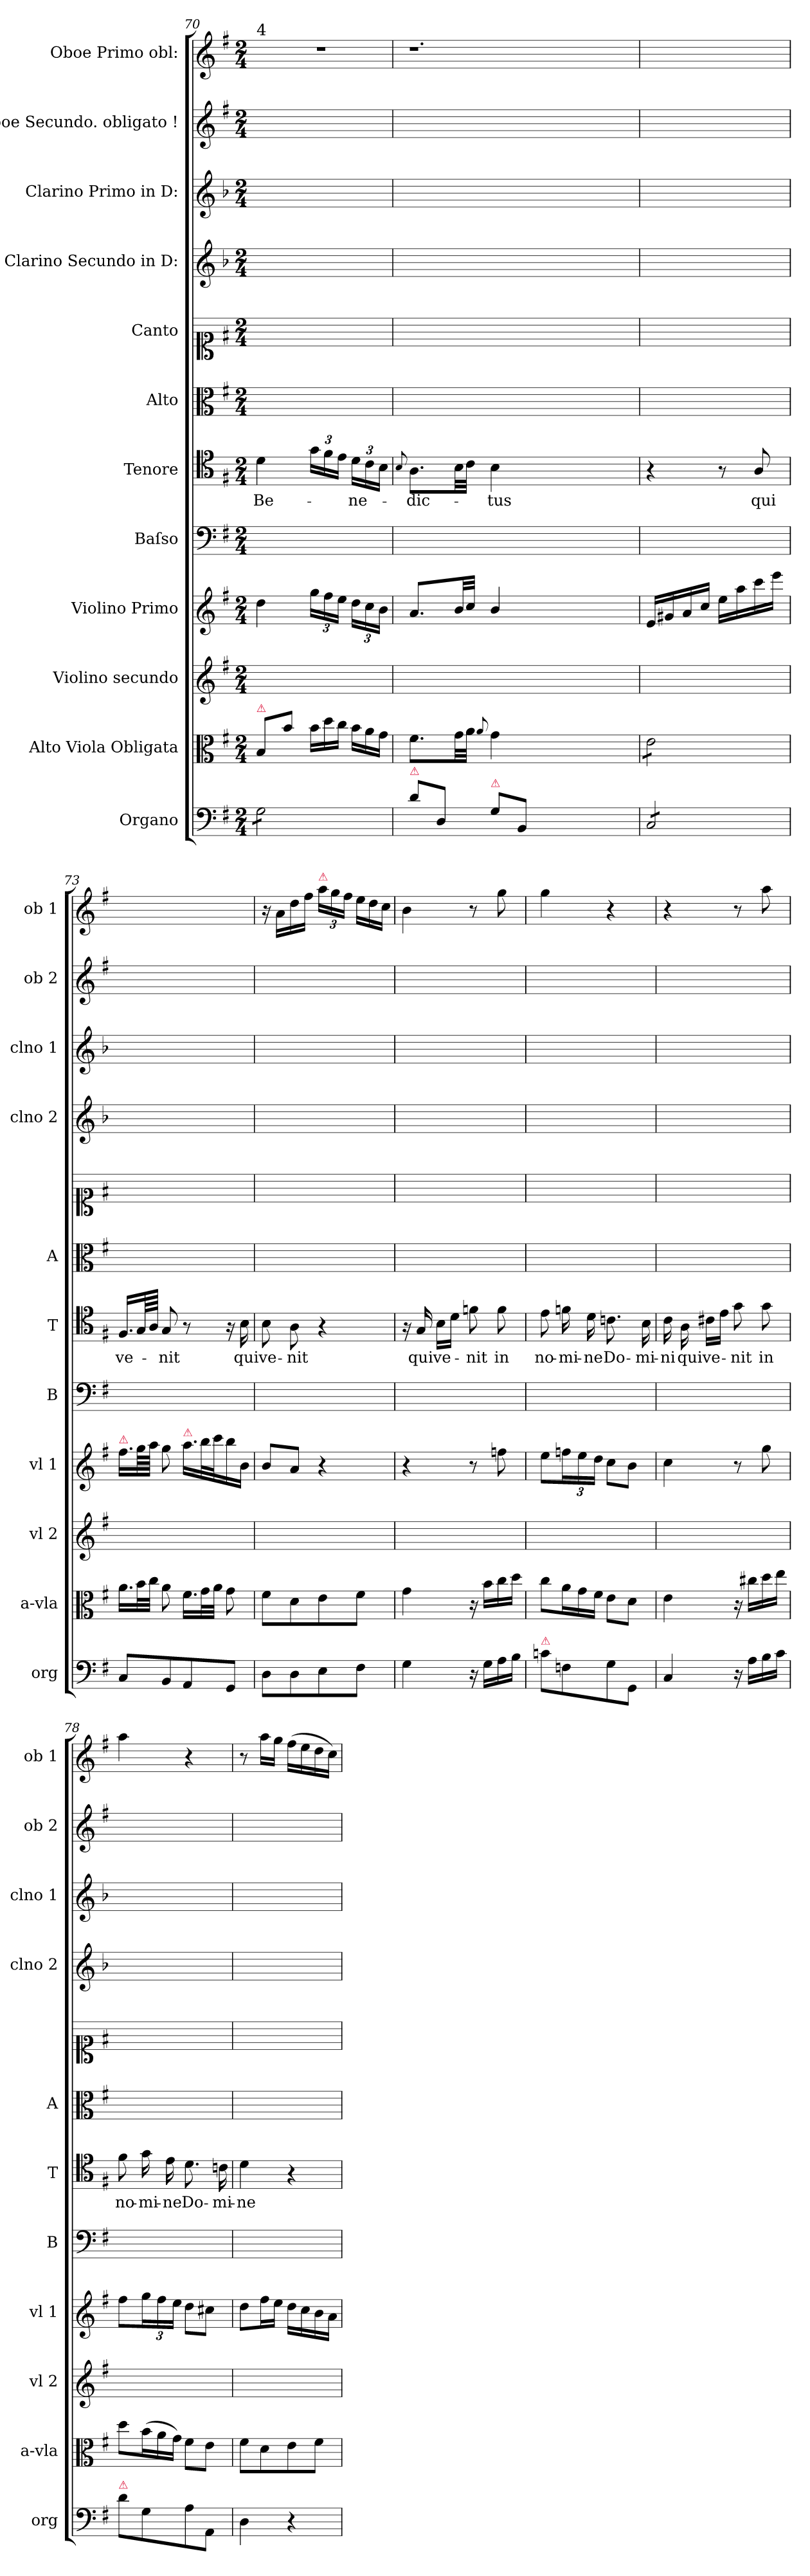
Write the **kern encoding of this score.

**kern	**kern	**kern	**kern	**kern	**kern	**text	**kern	**kern	**kern	**kern	**kern	**kern
*part12	*part11	*part10	*part9	*part8	*part7	*part7	*part6	*part5	*part4	*part3	*part2	*part1
*staff12	*staff11	*staff10	*staff9	*staff8	*staff7	*staff7	*staff6	*staff5	*staff4	*staff3	*staff2	*staff1
*I"Organo	*I"Alto Viola Obligata	*I"Violino secundo	*I"Violino Primo	*I"Baſso	*I"Tenore	*	*I"Alto	*I"Canto	*I"Clarino Secundo in D:	*I"Clarino Primo in D:	*I"Oboe Secundo. obligato !	*I"Oboe Primo obl:
*I'org	*I'a-vla	*I'vl 2	*I'vl 1	*I'B	*I'T	*	*I'A	*	*I'clno 2	*I'clno 1	*I'ob 2	*I'ob 1
*clefF4	*clefC3	*clefG2	*clefG2	*clefF4	*clefC4	*	*clefC3	*clefC1	*clefG2	*clefG2	*clefG2	*clefG2
*	*	*	*	*	*	*	*	*	*ITrd-1c-2	*ITrd-1c-2	*	*
*k[f#]	*k[f#]	*k[f#]	*k[f#]	*k[f#]	*k[f#]	*	*k[f#]	*k[f#]	*k[f#]	*k[f#]	*k[f#]	*k[f#]
*M2/4	*M2/4	*M2/4	*M2/4	*M2/4	*M2/4	*	*M2/4	*M2/4	*M2/4	*M2/4	*M2/4	*M2/4
=70	=70	=70	=70	=70	=70	=70	=70	=70	=70	=70	=70	=70
!	!	!	!	!	!	!	!	!	!	!	!	!LO:TX:a:t=4
!	!LO:TX:a:color=crimson:t=⚠	!	!	!	!	!	!	!	!	!	!	!
*tremolo	*	*	*	*	*	*	*	*	*	*	*	*
8G\L	8B/L	2ryy	4dd\	2ryy	4d\	Be-	2ryy	2ryy	2ryy	2ryy	2ryy	2r
8G\	8b\J	.	.	.	.	.	.	.	.	.	.	.
*	*Xtuplet	*	*	*	*	*	*	*	*	*	*	*
8G\	24b\LL	.	24gg\LL	.	24g\LL	.	.	.	.	.	.	.
.	24dd\	.	24ff#\	.	24f#\	.	.	.	.	.	.	.
.	24cc\JJ	.	24ee\JJ	.	24e\JJ	.	.	.	.	.	.	.
8G\J	24b\LL	.	24dd\LL	.	24d\LL	-ne-	.	.	.	.	.	.
*Xtremolo	*	*	*	*	*	*	*	*	*	*	*	*
.	24a\	.	24cc\	.	24c\	.	.	.	.	.	.	.
.	24g\JJ	.	24b\JJ	.	24B\JJ	.	.	.	.	.	.	.
=71	=71	=71	=71	=71	=71	=71	=71	=71	=71	=71	=71	=71
.	.	.	.	.	8qqB/	.	.	.	.	.	.	.
!LO:TX:a:color=crimson:t=⚠	!	!	!	!	!	!	!	!	!	!	!	!
8d\L	8.f#\L	2ryy	8.a/L	2ryy	8.A\L	-dic-	2ryy	2ryy	2ryy	2ryy	2ryy	1.r
8D/J	.	.	.	.	.	.	.	.	.	.	.	.
.	32g\LL	.	32b/LL	.	32B\LL	.	.	.	.	.	.	.
.	32a\JJJ	.	32cc/JJJ	.	32c\JJJ	.	.	.	.	.	.	.
.	8qqa/	.	.	.	.	.	.	.	.	.	.	.
!LO:TX:a:color=crimson:t=⚠	!	!	!	!	!	!	!	!	!	!	!	!
8G\L	4g\	.	4b/	.	4B\	-tus	.	.	.	.	.	.
8BB/J	.	.	.	.	.	.	.	.	.	.	.	.
1ryy	1ryy	1ryy	1ryy	1ryy	1ryy	.	1ryy	1ryy	1ryy	1ryy	1ryy	.
=72	=72	=72	=72	=72	=72	=72	=72	=72	=72	=72	=72	=72
*tremolo	*	*	*	*	*	*	*	*	*	*	*	*
*	*tremolo	*	*	*	*	*	*	*	*	*	*	*
8C/L	8e\L	2ryy	16e/LL	2ryy	4r	.	2ryy	2ryy	2ryy	2ryy	2ryy	2ryy
.	.	.	16g#X/	.	.	.	.	.	.	.	.	.
8C/	8e\	.	16a/	.	.	.	.	.	.	.	.	.
.	.	.	16cc/JJ	.	.	.	.	.	.	.	.	.
8C/	8e\	.	16ee\LL	.	8r	.	.	.	.	.	.	.
.	.	.	16aa\	.	.	.	.	.	.	.	.	.
8C/J	8e\J	.	16ccc\	.	8A/	qui	.	.	.	.	.	.
*	*Xtremolo	*	*	*	*	*	*	*	*	*	*	*
*Xtremolo	*	*	*	*	*	*	*	*	*	*	*	*
.	.	.	16eee\JJ	.	.	.	.	.	.	.	.	.
=73	=73	=73	=73	=73	=73	=73	=73	=73	=73	=73	=73	=73
!	!	!	!LO:TX:a:color=crimson:t=⚠	!	!	!	!	!	!	!	!	!
8C/L	16.a\LL	2ryy	16.ff#\LL	2ryy	16.F#/LL	ve-	2ryy	2ryy	2ryy	2ryy	2ryy	2ryy
!	!LO:N:vis=32	!	!	!	!	!	!	!	!	!	!	!
.	64b\L	.	64gg\LL	.	64G/LL	.	.	.	.	.	.	.
!	!LO:N:vis=32	!	!	!	!	!	!	!	!	!	!	!
.	64cc\JJJ	.	64aa\JJJJ	.	64A/JJJJ	.	.	.	.	.	.	.
8BB/	8a\	.	8gg\	.	8G/	-nit	.	.	.	.	.	.
!	!	!	!LO:TX:a:color=crimson:t=⚠	!	!	!	!	!	!	!	!	!
8AA/	16.f#\LL	.	16.aa\LL	.	8r	.	.	.	.	.	.	.
!	!LO:N:vis=32	!	!LO:N:vis=32	!	!	!	!	!	!	!	!	!
.	64g\L	.	64bb\L	.	.	.	.	.	.	.	.	.
!	!LO:N:vis=32	!	!LO:N:vis=32	!	!	!	!	!	!	!	!	!
.	64a\JJJ	.	64ccc\J	.	.	.	.	.	.	.	.	.
8GG/J	8g\	.	16bb\	.	16r	.	.	.	.	.	.	.
.	.	.	16b/JJ	.	16B\	qui	.	.	.	.	.	.
=74	=74	=74	=74	=74	=74	=74	=74	=74	=74	=74	=74	=74
8D\L	8f#\L	2ryy	8b/L	2ryy	8B\	ve-	2ryy	2ryy	2ryy	2ryy	2ryy	16r
.	.	.	.	.	.	.	.	.	.	.	.	16a\LL
8D\	8d\	.	8a/J	.	8A\	-nit	.	.	.	.	.	16dd\
.	.	.	.	.	.	.	.	.	.	.	.	16ff#\JJ
!	!	!	!	!	!	!	!	!	!	!	!	!LO:TX:a:color=crimson:t=⚠
8E\	8e\	.	4r	.	4r	.	.	.	.	.	.	24aa\LL
.	.	.	.	.	.	.	.	.	.	.	.	24gg\
.	.	.	.	.	.	.	.	.	.	.	.	24ff#\JJ
*	*	*	*	*	*	*	*	*	*	*	*	*Xtuplet
8F#\J	8f#\J	.	.	.	.	.	.	.	.	.	.	24ee\LL
.	.	.	.	.	.	.	.	.	.	.	.	24dd\
.	.	.	.	.	.	.	.	.	.	.	.	24cc\JJ
=75	=75	=75	=75	=75	=75	=75	=75	=75	=75	=75	=75	=75
4G\	4g\	2ryy	4r	2ryy	16r	.	2ryy	2ryy	2ryy	2ryy	2ryy	4b\
.	.	.	.	.	16G/	qui	.	.	.	.	.	.
.	.	.	.	.	16B\LL	ve-	.	.	.	.	.	.
.	.	.	.	.	16d\JJ	.	.	.	.	.	.	.
16r	16r	.	8r	.	8fn\	-nit	.	.	.	.	.	8r
16G\LL	16b\LL	.	.	.	.	.	.	.	.	.	.	.
16A\	16cc\	.	8ffn\	.	8f\	in	.	.	.	.	.	8gg\
16B\JJ	16dd\JJ	.	.	.	.	.	.	.	.	.	.	.
=76	=76	=76	=76	=76	=76	=76	=76	=76	=76	=76	=76	=76
!LO:TX:a:color=crimson:t=⚠	!	!	!	!	!	!	!	!	!	!	!	!
8cn\L	8cc\L	2ryy	8ee\L	2ryy	8e\	no-	2ryy	2ryy	2ryy	2ryy	2ryy	4gg\
8Fn\	24a\L	.	24ffn\L	.	16fn\	-mi-	.	.	.	.	.	.
.	24g\	.	24ee\	.	.	.	.	.	.	.	.	.
.	.	.	.	.	16d\	-ne	.	.	.	.	.	.
.	24f#\JJ	.	24dd\JJ	.	.	.	.	.	.	.	.	.
8G\	8e\L	.	8cc\L	.	8.cn\	Do-	.	.	.	.	.	4r
8GG/J	8d\J	.	8b\J	.	.	.	.	.	.	.	.	.
.	.	.	.	.	16B\	-mi-	.	.	.	.	.	.
=77	=77	=77	=77	=77	=77	=77	=77	=77	=77	=77	=77	=77
4C/	4e\	2ryy	4cc\	2ryy	16c\	-ni	2ryy	2ryy	2ryy	2ryy	2ryy	4r
.	.	.	.	.	16A\	qui	.	.	.	.	.	.
.	.	.	.	.	16c#X\LL	ve-	.	.	.	.	.	.
.	.	.	.	.	16e\JJ	.	.	.	.	.	.	.
16r	16r	.	8r	.	8g\	-nit	.	.	.	.	.	8r
16A\LL	16cc#X\LL	.	.	.	.	.	.	.	.	.	.	.
16B\	16dd\	.	8gg\	.	8g\	in	.	.	.	.	.	8aa\
16c\JJ	16ee\JJ	.	.	.	.	.	.	.	.	.	.	.
=78	=78	=78	=78	=78	=78	=78	=78	=78	=78	=78	=78	=78
!LO:TX:a:color=crimson:t=⚠	!	!	!	!	!	!	!	!	!	!	!	!
8d\L	8dd\L	2ryy	8ff#\L	2ryy	8f#\	no-	2ryy	2ryy	2ryy	2ryy	2ryy	4aa\
8G\	(24b\L	.	24gg\L	.	16g\	-mi-	.	.	.	.	.	.
.	24a\	.	24ff#\	.	.	.	.	.	.	.	.	.
.	.	.	.	.	16e\	-ne	.	.	.	.	.	.
.	24g\JJ)	.	24ee\JJ	.	.	.	.	.	.	.	.	.
8A\	8f#\L	.	8dd\L	.	8.d\	Do-	.	.	.	.	.	4r
8AA/J	8e\J	.	8cc#X\J	.	.	.	.	.	.	.	.	.
.	.	.	.	.	16cn\	-mi-	.	.	.	.	.	.
=79	=79	=79	=79	=79	=79	=79	=79	=79	=79	=79	=79	=79
4D\	8f#\L	2ryy	8dd\L	2ryy	4d\	-ne	2ryy	2ryy	2ryy	2ryy	2ryy	8r
.	8d\	.	16ff#\L	.	.	.	.	.	.	.	.	16aa\LL
.	.	.	16ee\JJ	.	.	.	.	.	.	.	.	16gg\JJ
4r	8e\	.	16dd\LL	.	4r	.	.	.	.	.	.	(16ff#\LL
.	.	.	16cc\	.	.	.	.	.	.	.	.	16ee\
.	8f#\J	.	16b\	.	.	.	.	.	.	.	.	16dd\
.	.	.	16a\JJ	.	.	.	.	.	.	.	.	16cc\JJ)
=	=	=	=	=	=	=	=	=	=	=	=	=
*-	*-	*-	*-	*-	*-	*-	*-	*-	*-	*-	*-	*-
